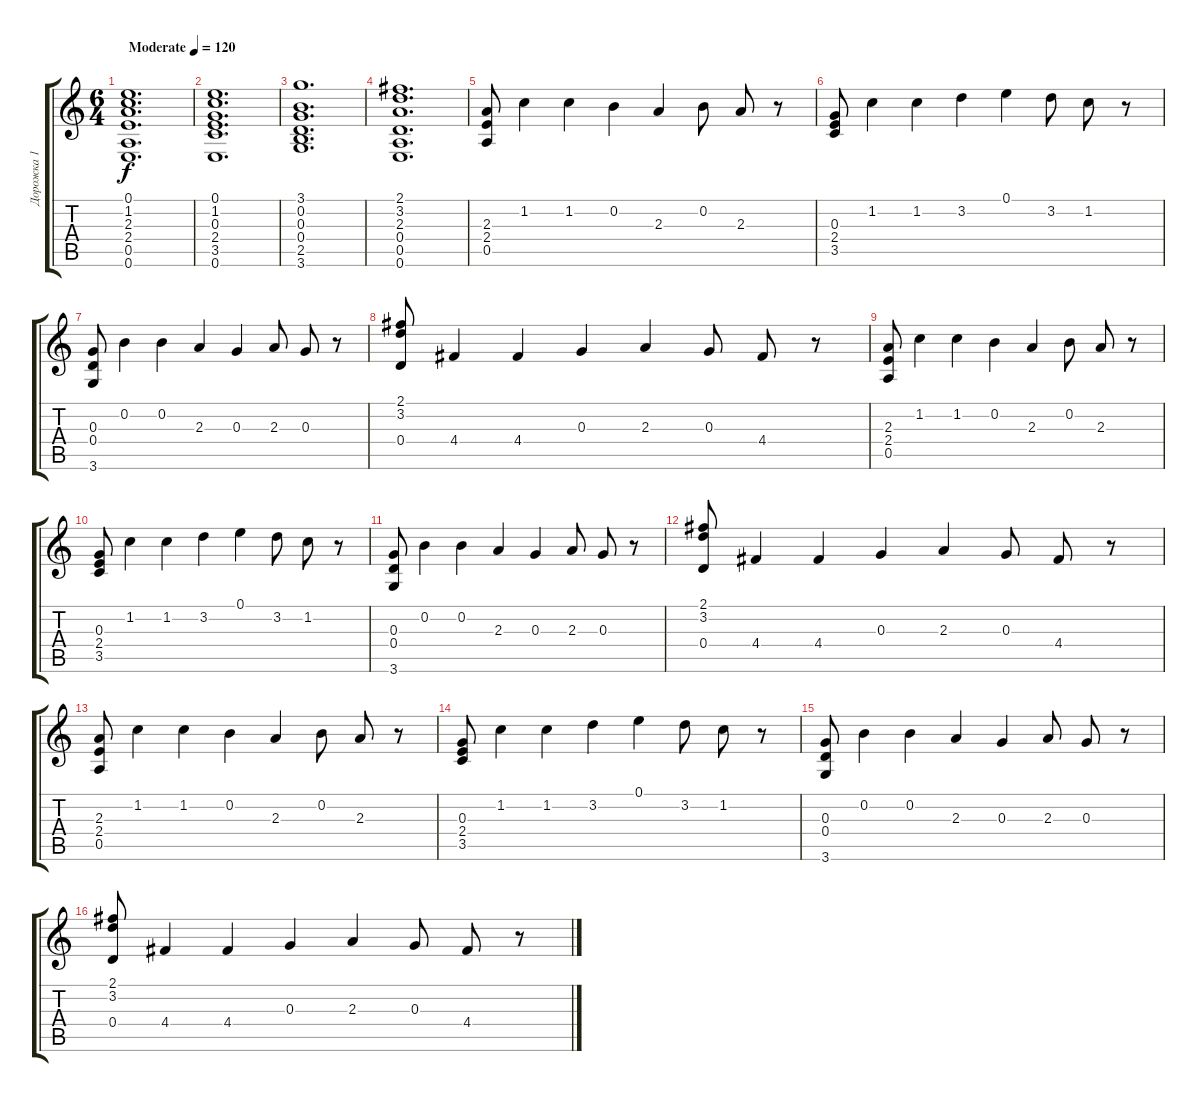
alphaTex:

\track ("Дорожка 1" "Дорожка 1") {instrument acousticguitarsteel}
\staff {score tabs}
\tuning (E4 B3 G3 D3 A2 E2) {hide}
\ts (6 4)
\tempo (120 "Moderate")
\clef g2
\ks c
(0.1 1.2 2.3 2.4 0.5 0.6).1{d dy f instrument acousticguitarsteel} |
(0.1 1.2 0.3 2.4 3.5 0.6).1{d} |
(3.1 0.2 0.3 0.4 2.5 3.6).1{d} |
(2.1 3.2 2.3 0.4 0.5 0.6).1{d} |
(2.3 2.4 0.5).8 1.2.4 1.2.4 0.2.4 2.3.4 0.2.8 2.3.8 r.8 |
(0.3 2.4 3.5).8 1.2.4 1.2.4 3.2.4 0.1.4 3.2.8 1.2.8 r.8 |
(0.3 0.4 3.6).8 0.2.4 0.2.4 2.3.4 0.3.4 2.3.8 0.3.8 r.8 |
(2.1 3.2 0.4).8 4.4.4 4.4.4 0.3.4 2.3.4 0.3.8 4.4.8 r.8 |
(2.3 2.4 0.5).8 1.2.4 1.2.4 0.2.4 2.3.4 0.2.8 2.3.8 r.8 |
(0.3 2.4 3.5).8 1.2.4 1.2.4 3.2.4 0.1.4 3.2.8 1.2.8 r.8 |
(0.3 0.4 3.6).8 0.2.4 0.2.4 2.3.4 0.3.4 2.3.8 0.3.8 r.8 |
(2.1 3.2 0.4).8 4.4.4 4.4.4 0.3.4 2.3.4 0.3.8 4.4.8 r.8 |
(2.3 2.4 0.5).8 1.2.4 1.2.4 0.2.4 2.3.4 0.2.8 2.3.8 r.8 |
(0.3 2.4 3.5).8 1.2.4 1.2.4 3.2.4 0.1.4 3.2.8 1.2.8 r.8 |
(0.3 0.4 3.6).8 0.2.4 0.2.4 2.3.4 0.3.4 2.3.8 0.3.8 r.8 |
(2.1 3.2 0.4).8 4.4.4 4.4.4 0.3.4 2.3.4 0.3.8 4.4.8 r.8
